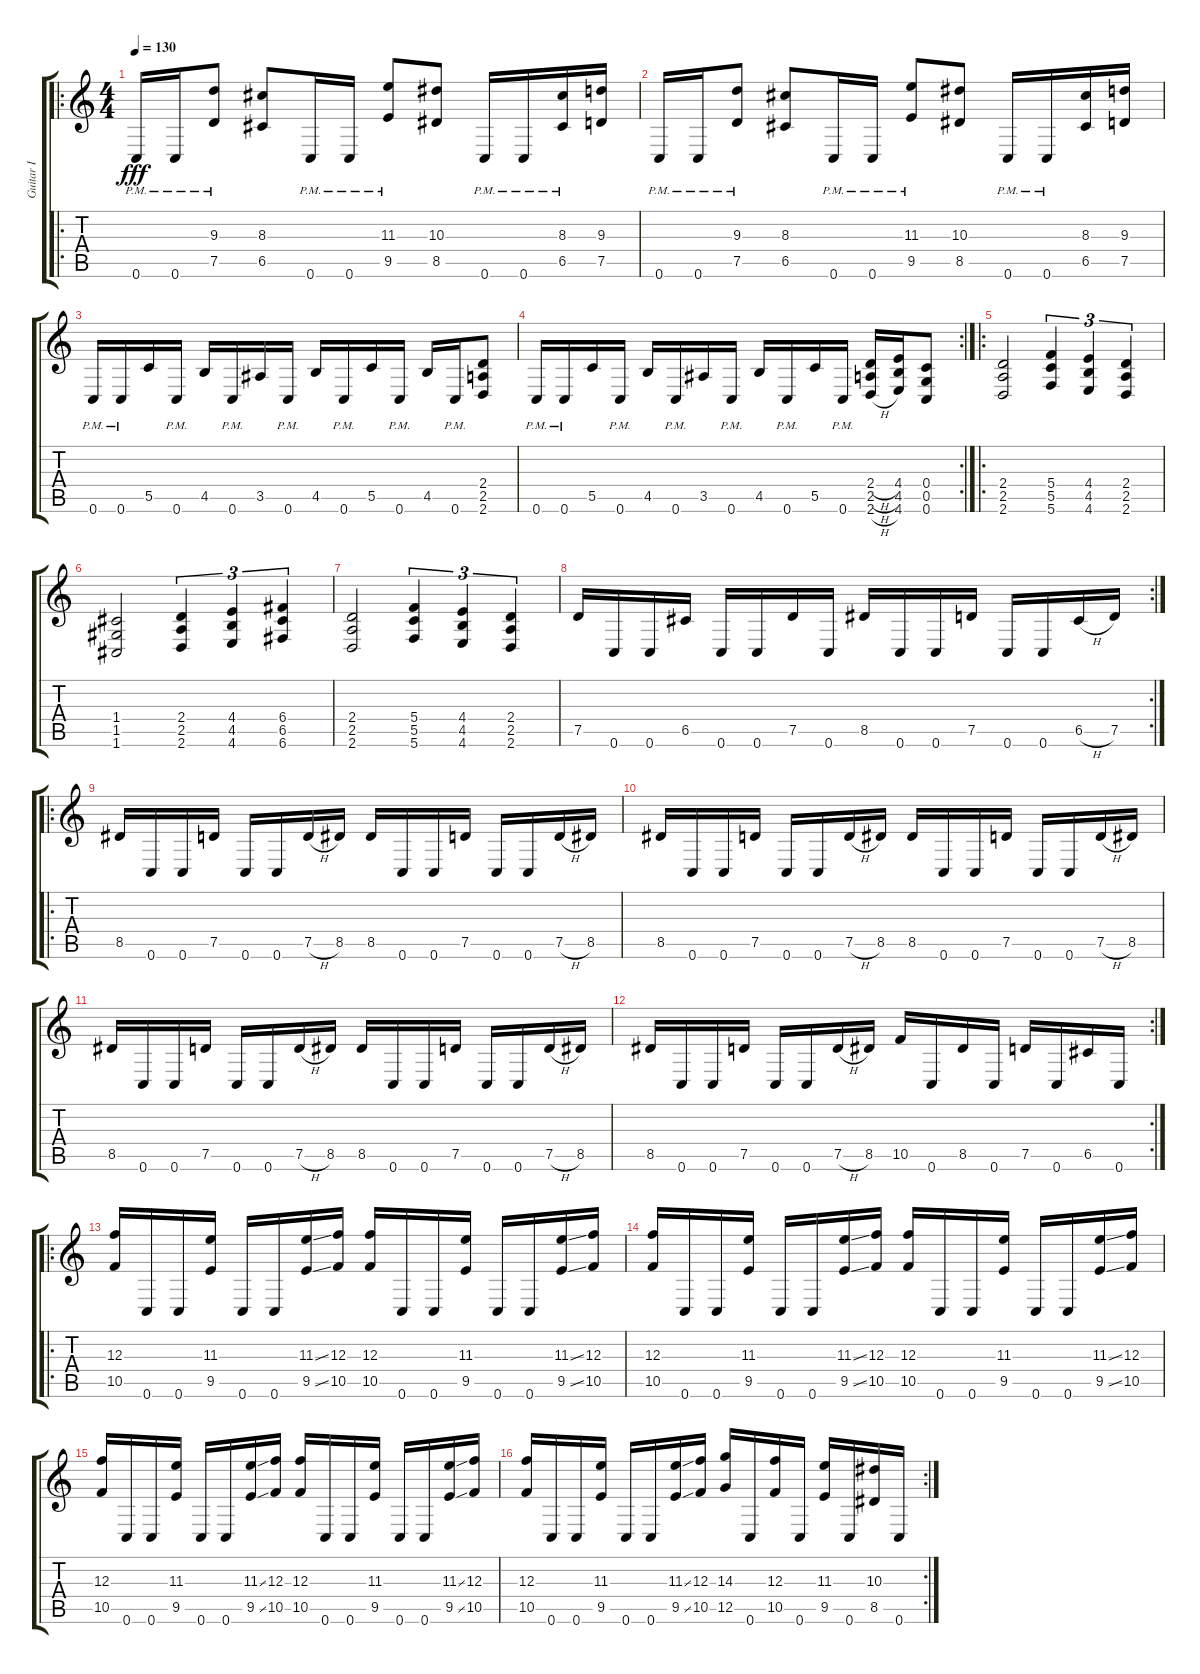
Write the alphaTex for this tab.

\track ("Guitar I" "Guitar I") {instrument distortionguitar}
\staff {score tabs}
\tuning (D4 A3 F3 C3 G2 C2) {hide}
\ro
\ts (4 4)
\tempo 130
\clef g2
\ks c
0.6{pm}.16{dy fff} 0.6{pm}.16 (9.3{pm} 7.5{pm}).8 (8.3 6.5).8 0.6{pm}.16 0.6{pm}.16 (11.3{pm} 9.5{pm}).8 (10.3 8.5).8 0.6{pm}.16 0.6{pm}.16 (8.3{pm} 6.5{pm}).16 (9.3 7.5).16 |
0.6{pm}.16 0.6{pm}.16 (9.3{pm} 7.5{pm}).8 (8.3 6.5).8 0.6{pm}.16 0.6{pm}.16 (11.3{pm} 9.5{pm}).8 (10.3 8.5).8 0.6{pm}.16 0.6{pm}.16 (8.3 6.5).16 (9.3 7.5).16 |
0.6{pm}.16 0.6{pm}.16 5.5.16 0.6{pm}.16 4.5.16 0.6{pm}.16 3.5.16 0.6{pm}.16 4.5.16 0.6{pm}.16 5.5.16 0.6{pm}.16 4.5.16 0.6{pm}.16 (2.4 2.5 2.6).8 |
\rc 2
0.6{pm}.16 0.6{pm}.16 5.5.16 0.6{pm}.16 4.5.16 0.6{pm}.16 3.5.16 0.6{pm}.16 4.5.16 0.6{pm}.16 5.5.16 0.6{pm}.16 (2.4{h} 2.5{h} 2.6{h}).16 (4.4 4.5 4.6).16 (0.4 0.5 0.6).8 |
\ro
(2.4 2.5 2.6).2 (5.4 5.5 5.6).4{tu (3 2)} (4.4 4.5 4.6).4{tu (3 2)} (2.4 2.5 2.6).4{tu (3 2)} |
(1.4 1.5 1.6).2 (2.4 2.5 2.6).4{tu (3 2)} (4.4 4.5 4.6).4{tu (3 2)} (6.4 6.5 6.6).4{tu (3 2)} |
(2.4 2.5 2.6).2 (5.4 5.5 5.6).4{tu (3 2)} (4.4 4.5 4.6).4{tu (3 2)} (2.4 2.5 2.6).4{tu (3 2)} |
\rc 2
7.5.16 0.6.16 0.6.16 6.5.16 0.6.16 0.6.16 7.5.16 0.6.16 8.5.16 0.6.16 0.6.16 7.5.16 0.6.16 0.6.16 6.5{h}.16 7.5.16 |
\ro
8.5.16 0.6.16 0.6.16 7.5.16 0.6.16 0.6.16 7.5{h}.16 8.5.16 8.5.16 0.6.16 0.6.16 7.5.16 0.6.16 0.6.16 7.5{h}.16 8.5.16 |
8.5.16 0.6.16 0.6.16 7.5.16 0.6.16 0.6.16 7.5{h}.16 8.5.16 8.5.16 0.6.16 0.6.16 7.5.16 0.6.16 0.6.16 7.5{h}.16 8.5.16 |
8.5.16 0.6.16 0.6.16 7.5.16 0.6.16 0.6.16 7.5{h}.16 8.5.16 8.5.16 0.6.16 0.6.16 7.5.16 0.6.16 0.6.16 7.5{h}.16 8.5.16 |
\rc 2
8.5.16 0.6.16 0.6.16 7.5.16 0.6.16 0.6.16 7.5{h}.16 8.5.16 10.5.16 0.6.16 8.5.16 0.6.16 7.5.16 0.6.16 6.5.16 0.6.16 |
\ro
(12.3 10.5).16 0.6.16 0.6.16 (11.3 9.5).16 0.6.16 0.6.16 (11.3{ss} 9.5{ss}).16 (12.3 10.5).16 (12.3 10.5).16 0.6.16 0.6.16 (11.3 9.5).16 0.6.16 0.6.16 (11.3{ss} 9.5{ss}).16 (12.3 10.5).16 |
(12.3 10.5).16 0.6.16 0.6.16 (11.3 9.5).16 0.6.16 0.6.16 (11.3{ss} 9.5{ss}).16 (12.3 10.5).16 (12.3 10.5).16 0.6.16 0.6.16 (11.3 9.5).16 0.6.16 0.6.16 (11.3{ss} 9.5{ss}).16 (12.3 10.5).16 |
(12.3 10.5).16 0.6.16 0.6.16 (11.3 9.5).16 0.6.16 0.6.16 (11.3{ss} 9.5{ss}).16 (12.3 10.5).16 (12.3 10.5).16 0.6.16 0.6.16 (11.3 9.5).16 0.6.16 0.6.16 (11.3{ss} 9.5{ss}).16 (12.3 10.5).16 |
\rc 2
(12.3 10.5).16 0.6.16 0.6.16 (11.3 9.5).16 0.6.16 0.6.16 (11.3{ss} 9.5{ss}).16 (12.3 10.5).16 (14.3 12.5).16 0.6.16 (12.3 10.5).16 0.6.16 (11.3 9.5).16 0.6.16 (10.3 8.5).16 0.6.16
